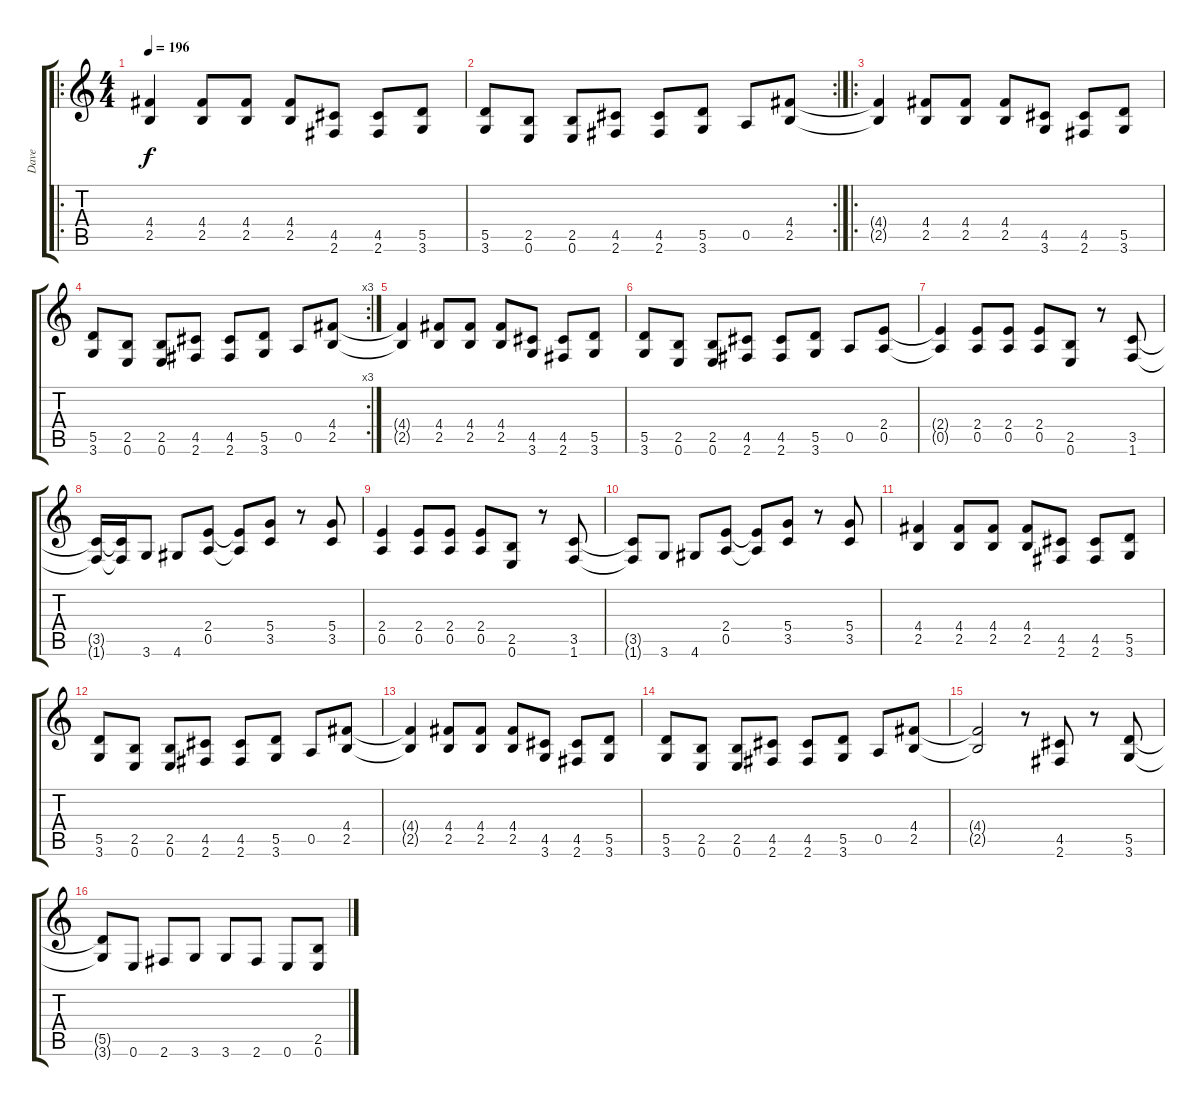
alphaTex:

\track ("Dave" "Dave") {instrument distortionguitar}
\staff {score tabs}
\tuning (E4 B3 G3 D3 A2 E2) {hide}
\ro
\ts (4 4)
\tempo 196
\clef g2
\ks c
(4.4{t} 2.5{t}).4{dy f} (4.4 2.5).8 (4.4 2.5).8 (4.4 2.5).8 (4.5 2.6).8 (4.5 2.6).8 (5.5 3.6).8 |
\rc 2
(5.5 3.6).8 (2.5 0.6).8 (2.5 0.6).8 (4.5 2.6).8 (4.5 2.6).8 (5.5 3.6).8 0.5.8 (4.4 2.5).8 |
\ro
(4.4{t} 2.5{t}).4 (4.4 2.5).8 (4.4 2.5).8 (4.4 2.5).8 (4.5 3.6).8 (4.5 2.6).8 (5.5 3.6).8 |
\rc 3
(5.5 3.6).8 (2.5 0.6).8 (2.5 0.6).8 (4.5 2.6).8 (4.5 2.6).8 (5.5 3.6).8 0.5.8 (4.4 2.5).8 |
(4.4{t} 2.5{t}).4 (4.4 2.5).8 (4.4 2.5).8 (4.4 2.5).8 (4.5 3.6).8 (4.5 2.6).8 (5.5 3.6).8 |
(5.5 3.6).8 (2.5 0.6).8 (2.5 0.6).8 (4.5 2.6).8 (4.5 2.6).8 (5.5 3.6).8 0.5.8 (2.4 0.5).8 |
(2.4{t} 0.5{t}).4 (2.4 0.5).8 (2.4 0.5).8 (2.4 0.5).8 (2.5 0.6).8 r.8 (3.5 1.6).8 |
(3.5{t} 1.6{t}).16 (3.5{t} 1.6{t}).16 3.6.8 4.6.8 (2.4 0.5).8 (2.4{t} 0.5{t}).8 (5.4 3.5).8 r.8 (5.4 3.5).8 |
(2.4 0.5).4 (2.4 0.5).8 (2.4 0.5).8 (2.4 0.5).8 (2.5 0.6).8 r.8 (3.5 1.6).8 |
(3.5{t} 1.6{t}).8 3.6.8 4.6.8 (2.4 0.5).8 (2.4{t} 0.5{t}).8 (5.4 3.5).8 r.8 (5.4 3.5).8 |
(4.4 2.5).4 (4.4 2.5).8 (4.4 2.5).8 (4.4 2.5).8 (4.5 2.6).8 (4.5 2.6).8 (5.5 3.6).8 |
(5.5 3.6).8 (2.5 0.6).8 (2.5 0.6).8 (4.5 2.6).8 (4.5 2.6).8 (5.5 3.6).8 0.5.8 (4.4 2.5).8 |
(4.4{t} 2.5{t}).4 (4.4 2.5).8 (4.4 2.5).8 (4.4 2.5).8 (4.5 3.6).8 (4.5 2.6).8 (5.5 3.6).8 |
(5.5 3.6).8 (2.5 0.6).8 (2.5 0.6).8 (4.5 2.6).8 (4.5 2.6).8 (5.5 3.6).8 0.5.8 (4.4 2.5).8 |
(4.4{t} 2.5{t}).2 r.8 (4.5 2.6).8 r.8 (5.5 3.6).8 |
(5.5{t} 3.6{t}).8 0.6.8 2.6.8 3.6.8 3.6.8 2.6.8 0.6.8 (2.5 0.6).8
